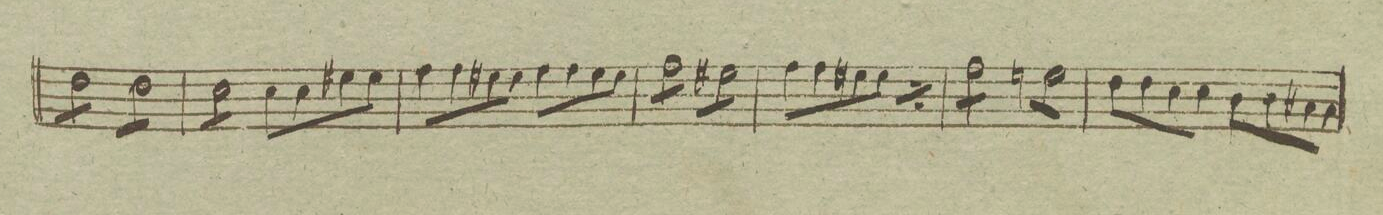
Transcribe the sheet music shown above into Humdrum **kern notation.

**kern	**dynam
*I"Basso	*
*clefF4	*
*k[]	*
*met(c|)	*
*M2/2	*
*tremolo	*
8F\L	.
8F\	.
8F\	.
8F\J	.
8F\L	.
8F\	.
8F\	.
8F\J	.
=174	=174
8E\L	.
8E\	.
8E\	.
8E\J	.
*Xtremolo	*
8E\L	.
8E\	.
8G#X\	.
8G#\J	.
=175	=175
8A\L	.
8A\	.
8G#X\	.
8G#\J	.
8A\L	.
8A\	.
8G#\	.
8G#\J	.
=176	=176
*tremolo	*
8A\L	.
8A\	.
8A\	.
8A\J	.
8G#X\L	.
8G#\	.
8G#\	.
8G#\J	.
=177	=177
*Xtremolo	*
8A\L	.
8A\	.
8G#X\	.
8G#\J	.
*rep	*
8A\L	.
8A\	.
8G#X\	.
8G#\J	.
*Xrep	*
=178	=178
*tremolo	*
8A\L	.
8A\	.
8A\	.
8A\J	.
8Gn\L	.
8G\	.
8G\	.
8G\J	.
=179	=179
*Xtremolo	*
8F\L	.
8F\	.
8E\	.
8E\J	.
8DL\	.
8D\	.
8C#X/	.
8C#/J	.
=180	=180
*-	*-
